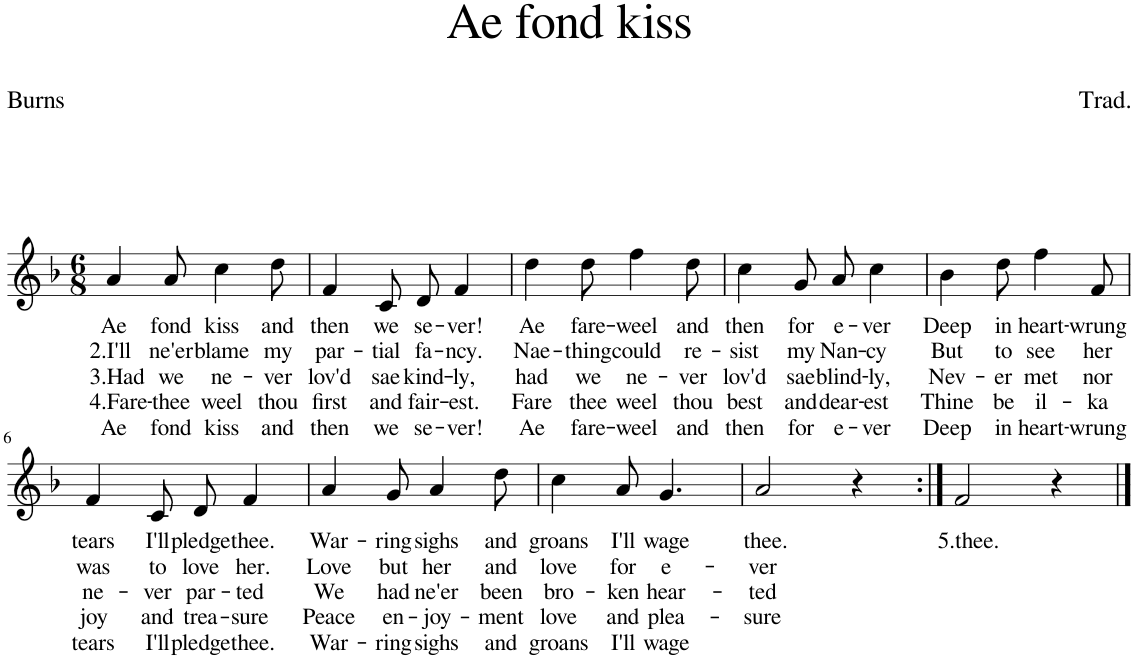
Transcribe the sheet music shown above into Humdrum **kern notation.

**kern	**text	**text	**text	**text	**text
*part1	*part1	*part1	*part1	*part1	*part1
*staff1	*staff1	*staff1	*staff1	*staff1	*staff1
*I"Piano	*	*	*	*	*
*I'Pno.	*	*	*	*	*
*clefG2	*	*	*	*	*
*k[b-]	*	*	*	*	*
*M6/8	*	*	*	*	*
=1	=1	=1	=1	=1	=1
!	!LO:LY:b	!LO:LY:b	!LO:LY:b	!LO:LY:b	!LO:LY:b
4a/	Ae	2.I'll	3.Had	4.Fare-	Ae
!	!LO:LY:b	!LO:LY:b	!LO:LY:b	!LO:LY:b	!LO:LY:b
8a/	fond	ne'er	we	-thee	fond
!	!LO:LY:b	!LO:LY:b	!LO:LY:b	!LO:LY:b	!LO:LY:b
4cc\	kiss	blame	ne-	weel	kiss
!	!LO:LY:b	!LO:LY:b	!LO:LY:b	!LO:LY:b	!LO:LY:b
8dd\	and	my	-ver	thou	and
=2	=2	=2	=2	=2	=2
!	!LO:LY:b	!LO:LY:b	!LO:LY:b	!LO:LY:b	!LO:LY:b
4f/	then	par-	lov'd	first	then
!	!LO:LY:b	!LO:LY:b	!LO:LY:b	!LO:LY:b	!LO:LY:b
8c/	we	-tial	sae	and	we
!	!LO:LY:b	!LO:LY:b	!LO:LY:b	!LO:LY:b	!LO:LY:b
8d/	se-	fa-	kind-	fair-	se-
!	!LO:LY:b	!LO:LY:b	!LO:LY:b	!LO:LY:b	!LO:LY:b
4f/	-ver!	-ncy.	-ly,	-est.	-ver!
=3	=3	=3	=3	=3	=3
!	!LO:LY:b	!LO:LY:b	!LO:LY:b	!LO:LY:b	!LO:LY:b
4dd\	Ae	Nae-	had	Fare	Ae
!	!LO:LY:b	!LO:LY:b	!LO:LY:b	!LO:LY:b	!LO:LY:b
8dd\	fare-	-thing	we	thee	fare-
!	!LO:LY:b	!LO:LY:b	!LO:LY:b	!LO:LY:b	!LO:LY:b
4ff\	-weel	could	ne-	weel	-weel
!	!LO:LY:b	!LO:LY:b	!LO:LY:b	!LO:LY:b	!LO:LY:b
8dd\	and	re-	-ver	thou	and
=4	=4	=4	=4	=4	=4
!	!LO:LY:b	!LO:LY:b	!LO:LY:b	!LO:LY:b	!LO:LY:b
4cc\	then	-sist	lov'd	best	then
!	!LO:LY:b	!LO:LY:b	!LO:LY:b	!LO:LY:b	!LO:LY:b
8g/	for	my	sae	and	for
!	!LO:LY:b	!LO:LY:b	!LO:LY:b	!LO:LY:b	!LO:LY:b
8a/	e-	Nan-	blind-	dear-	e-
!	!LO:LY:b	!LO:LY:b	!LO:LY:b	!LO:LY:b	!LO:LY:b
4cc\	-ver	-cy	-ly,	-est	-ver
=5	=5	=5	=5	=5	=5
!	!LO:LY:b	!LO:LY:b	!LO:LY:b	!LO:LY:b	!LO:LY:b
4b-\	Deep	But	Nev-	Thine	Deep
!	!LO:LY:b	!LO:LY:b	!LO:LY:b	!LO:LY:b	!LO:LY:b
8dd\	in	to	-er	be	in
!	!LO:LY:b	!LO:LY:b	!LO:LY:b	!LO:LY:b	!LO:LY:b
4ff\	heart-	see	met	il-	heart-
!	!LO:LY:b	!LO:LY:b	!LO:LY:b	!LO:LY:b	!LO:LY:b
8f/	-wrung	her	nor	-ka	-wrung
!!LO:LB:g=z
=6	=6	=6	=6	=6	=6
!	!LO:LY:b	!LO:LY:b	!LO:LY:b	!LO:LY:b	!LO:LY:b
4f/	tears	was	ne-	joy	tears
!	!LO:LY:b	!LO:LY:b	!LO:LY:b	!LO:LY:b	!LO:LY:b
8c/	I'll	to	-ver	and	I'll
!	!LO:LY:b	!LO:LY:b	!LO:LY:b	!LO:LY:b	!LO:LY:b
8d/	pledge	love	par-	trea-	pledge
!	!LO:LY:b	!LO:LY:b	!LO:LY:b	!LO:LY:b	!LO:LY:b
4f/	thee.	her.	-ted	-sure	thee.
=7	=7	=7	=7	=7	=7
!	!LO:LY:b	!LO:LY:b	!LO:LY:b	!LO:LY:b	!LO:LY:b
4a/	War-	Love	We	Peace	War-
!	!LO:LY:b	!LO:LY:b	!LO:LY:b	!LO:LY:b	!LO:LY:b
8g/	-ring	but	had	en-	-ring
!	!LO:LY:b	!LO:LY:b	!LO:LY:b	!LO:LY:b	!LO:LY:b
4a/	sighs	her	ne'er	-joy-	sighs
!	!LO:LY:b	!LO:LY:b	!LO:LY:b	!LO:LY:b	!LO:LY:b
8dd\	and	and	been	-ment	and
=8	=8	=8	=8	=8	=8
!	!LO:LY:b	!LO:LY:b	!LO:LY:b	!LO:LY:b	!LO:LY:b
4cc\	groans	love	bro-	love	groans
!	!LO:LY:b	!LO:LY:b	!LO:LY:b	!LO:LY:b	!LO:LY:b
8a/	I'll	for	-ken	and	I'll
!	!LO:LY:b	!LO:LY:b	!LO:LY:b	!LO:LY:b	!LO:LY:b
4.g/	wage	e-	hear-	plea-	wage
=9	=9	=9	=9	=9	=9
!	!LO:LY:b	!LO:LY:b	!LO:LY:b	!LO:LY:b	!
2a/	thee.	-ver	-ted	-sure	.
4r	.	.	.	.	.
=10:|!	=10:|!	=10:|!	=10:|!	=10:|!	=10:|!
!	!LO:LY:b	!	!	!	!
2f/	5.thee.	.	.	.	.
4r	.	.	.	.	.
==	==	==	==	==	==
*-	*-	*-	*-	*-	*-
